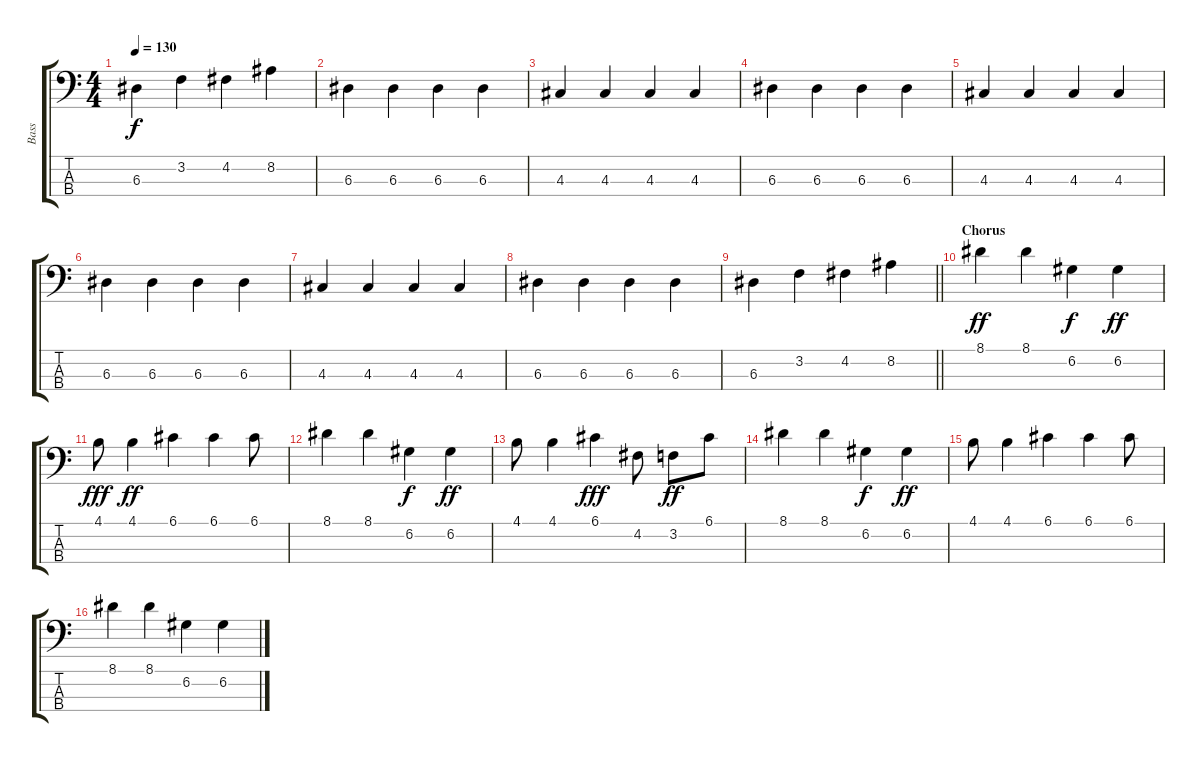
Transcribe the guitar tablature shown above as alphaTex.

\track ("Bass" "Bass") {instrument electricbassfinger}
\staff {score tabs}
\tuning (G2 D2 A1 E1) {hide}
\ts (4 4)
\tempo 130
\clef f4
\ks c
6.3.4{dy f} 3.2.4 4.2.4 8.2.4 |
6.3.4 6.3.4 6.3.4 6.3.4 |
4.3.4 4.3.4 4.3.4 4.3.4 |
6.3.4 6.3.4 6.3.4 6.3.4 |
4.3.4 4.3.4 4.3.4 4.3.4 |
6.3.4 6.3.4 6.3.4 6.3.4 |
4.3.4 4.3.4 4.3.4 4.3.4 |
6.3.4 6.3.4 6.3.4 6.3.4 |
\barLineRight lightlight
6.3.4 3.2.4 4.2.4 8.2.4 |
\section ("" "Chorus")
8.1.4{dy ff} 8.1.4 6.2.4{dy f} 6.2.4{dy ff} |
4.1.8{dy fff} 4.1.4{dy ff} 6.1.4 6.1.4 6.1.8 |
8.1.4 8.1.4 6.2.4{dy f} 6.2.4{dy ff} |
4.1.8 4.1.4 6.1.4{dy fff} 4.2.8 3.2.8{dy ff} 6.1.8 |
8.1.4 8.1.4 6.2.4{dy f} 6.2.4{dy ff} |
4.1.8 4.1.4 6.1.4 6.1.4 6.1.8 |
8.1.4 8.1.4 6.2.4 6.2.4
